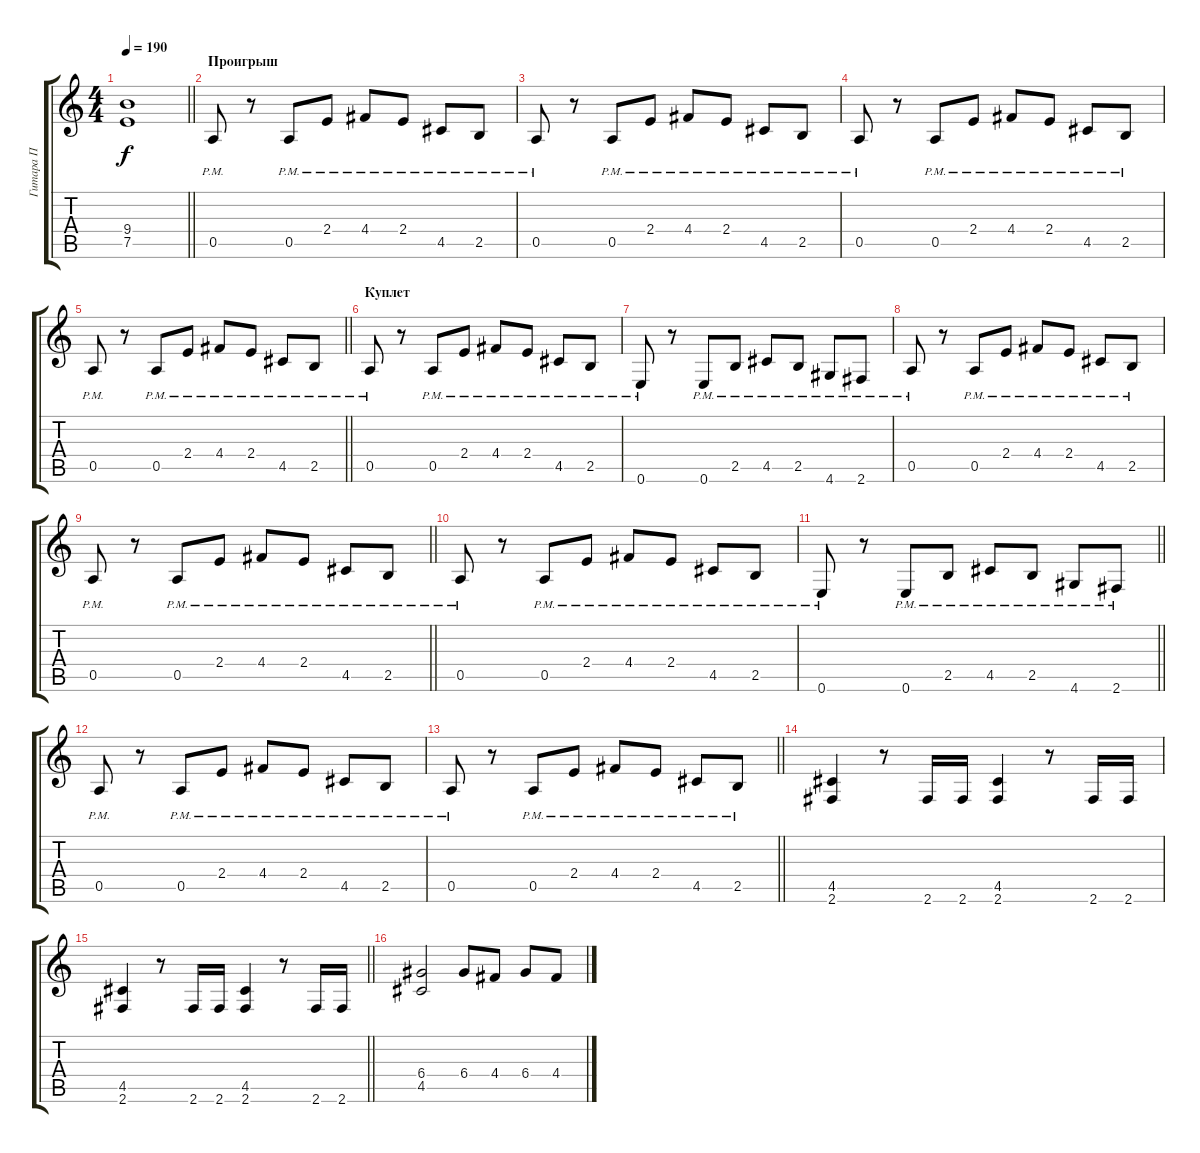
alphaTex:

\track ("Гитара П" "Гитара П") {instrument distortionguitar}
\staff {score tabs}
\tuning (E4 B3 G3 D3 A2 E2) {hide}
\ts (4 4)
\tempo 190
\clef g2
\barLineRight lightlight
\ks c
(9.4 7.5).1{dy f} |
\section ("" "Проигрыш")
0.5{pm}.8 r.8 0.5{pm}.8 2.4{pm}.8 4.4{pm}.8 2.4{pm}.8 4.5{pm}.8 2.5{pm}.8 |
0.5{pm}.8 r.8 0.5{pm}.8 2.4{pm}.8 4.4{pm}.8 2.4{pm}.8 4.5{pm}.8 2.5{pm}.8 |
0.5{pm}.8 r.8 0.5{pm}.8 2.4{pm}.8 4.4{pm}.8 2.4{pm}.8 4.5{pm}.8 2.5{pm}.8 |
\barLineRight lightlight
0.5{pm}.8 r.8 0.5{pm}.8 2.4{pm}.8 4.4{pm}.8 2.4{pm}.8 4.5{pm}.8 2.5{pm}.8 |
\section ("" "Куплет")
0.5{pm}.8 r.8 0.5{pm}.8 2.4{pm}.8 4.4{pm}.8 2.4{pm}.8 4.5{pm}.8 2.5{pm}.8 |
0.6{pm}.8 r.8 0.6{pm}.8 2.5{pm}.8 4.5{pm}.8 2.5{pm}.8 4.6{pm}.8 2.6{pm}.8 |
0.5{pm}.8 r.8 0.5{pm}.8 2.4{pm}.8 4.4{pm}.8 2.4{pm}.8 4.5{pm}.8 2.5{pm}.8 |
\barLineRight lightlight
0.5{pm}.8 r.8 0.5{pm}.8 2.4{pm}.8 4.4{pm}.8 2.4{pm}.8 4.5{pm}.8 2.5{pm}.8 |
0.5{pm}.8 r.8 0.5{pm}.8 2.4{pm}.8 4.4{pm}.8 2.4{pm}.8 4.5{pm}.8 2.5{pm}.8 |
\barLineRight lightlight
0.6{pm}.8 r.8 0.6{pm}.8 2.5{pm}.8 4.5{pm}.8 2.5{pm}.8 4.6{pm}.8 2.6{pm}.8 |
0.5{pm}.8 r.8 0.5{pm}.8 2.4{pm}.8 4.4{pm}.8 2.4{pm}.8 4.5{pm}.8 2.5{pm}.8 |
\barLineRight lightlight
0.5{pm}.8 r.8 0.5{pm}.8 2.4{pm}.8 4.4{pm}.8 2.4{pm}.8 4.5{pm}.8 2.5{pm}.8 |
\section ("" " ")
(4.5 2.6).4 r.8 2.6.16 2.6.16 (4.5 2.6).4 r.8 2.6.16 2.6.16 |
\barLineRight lightlight
(4.5 2.6).4 r.8 2.6.16 2.6.16 (4.5 2.6).4 r.8 2.6.16 2.6.16 |
(6.4 4.5).2 6.4.8 4.4.8 6.4.8 4.4.8
